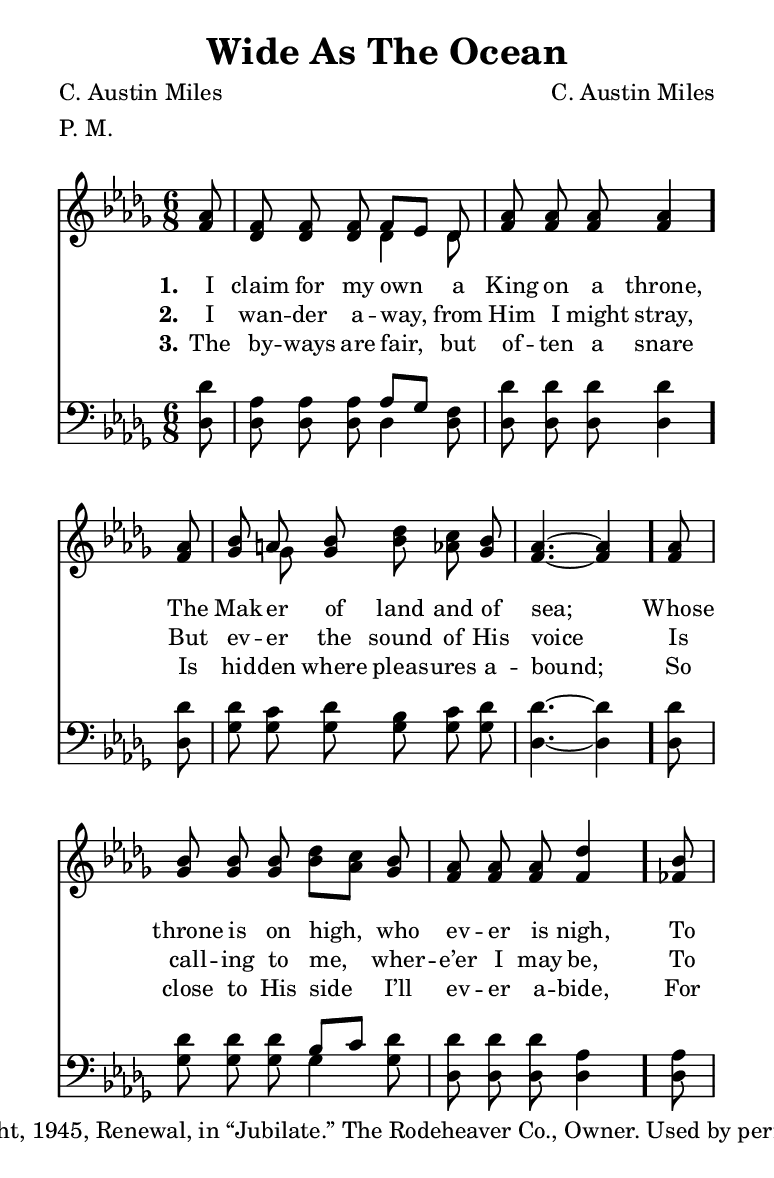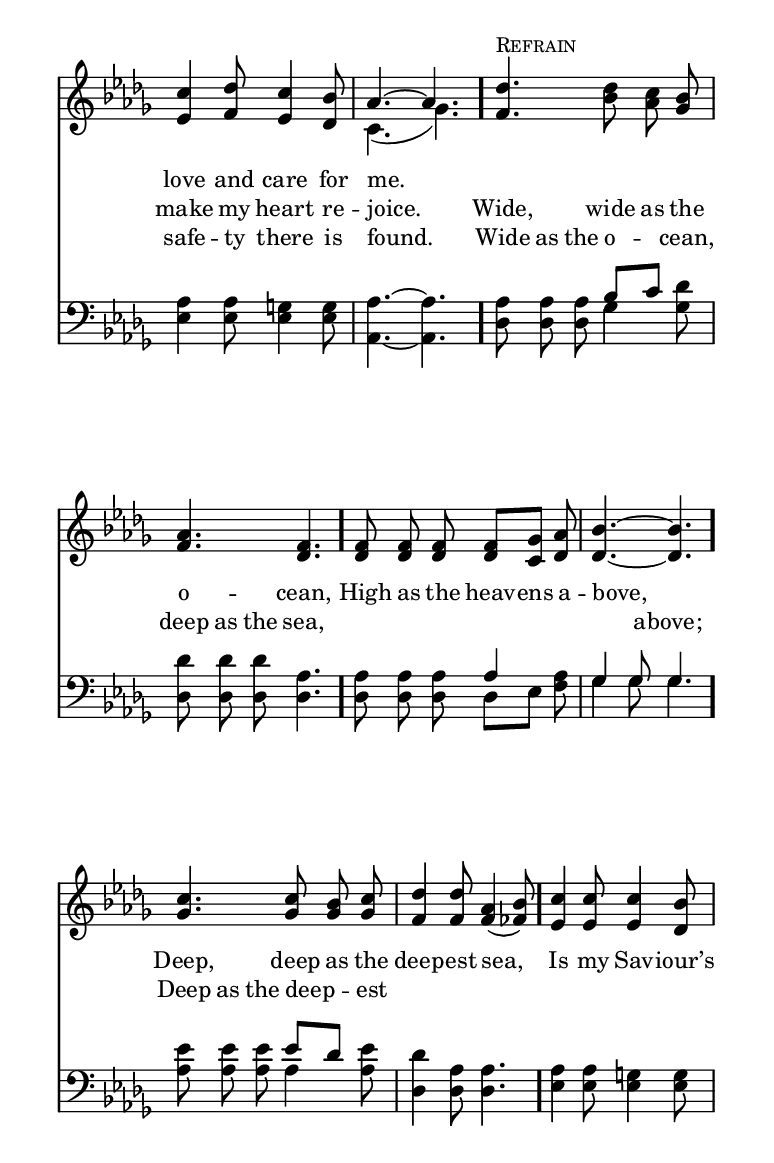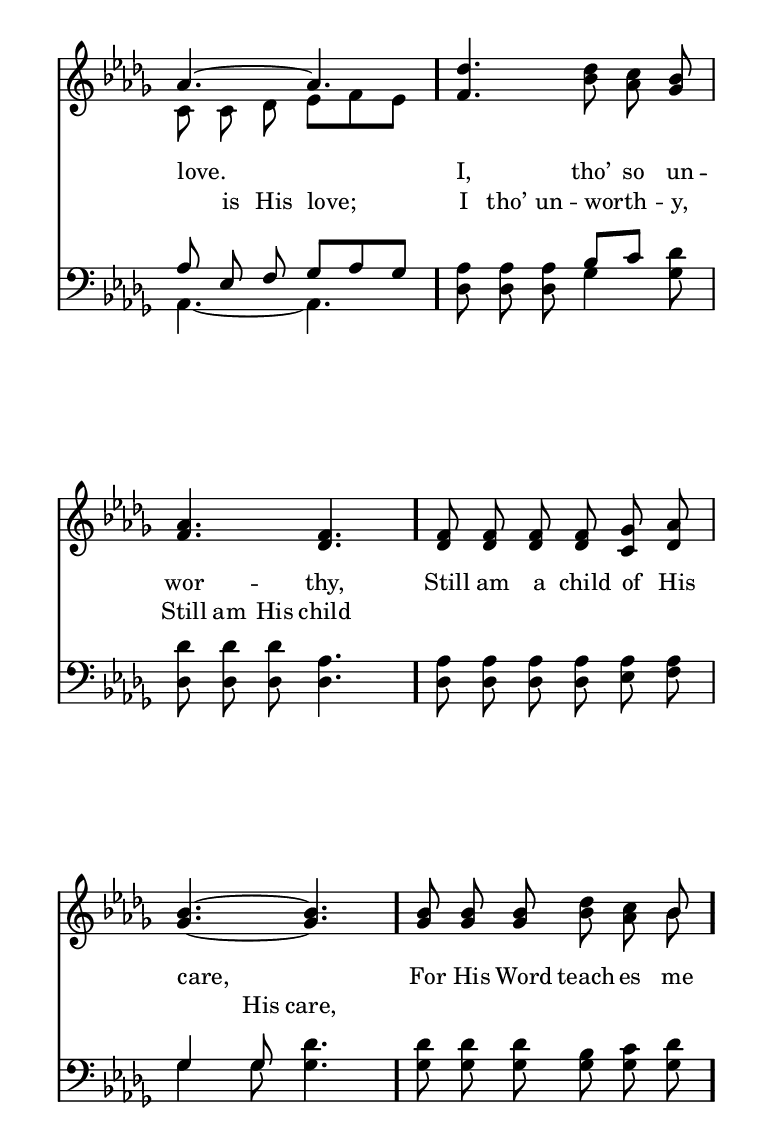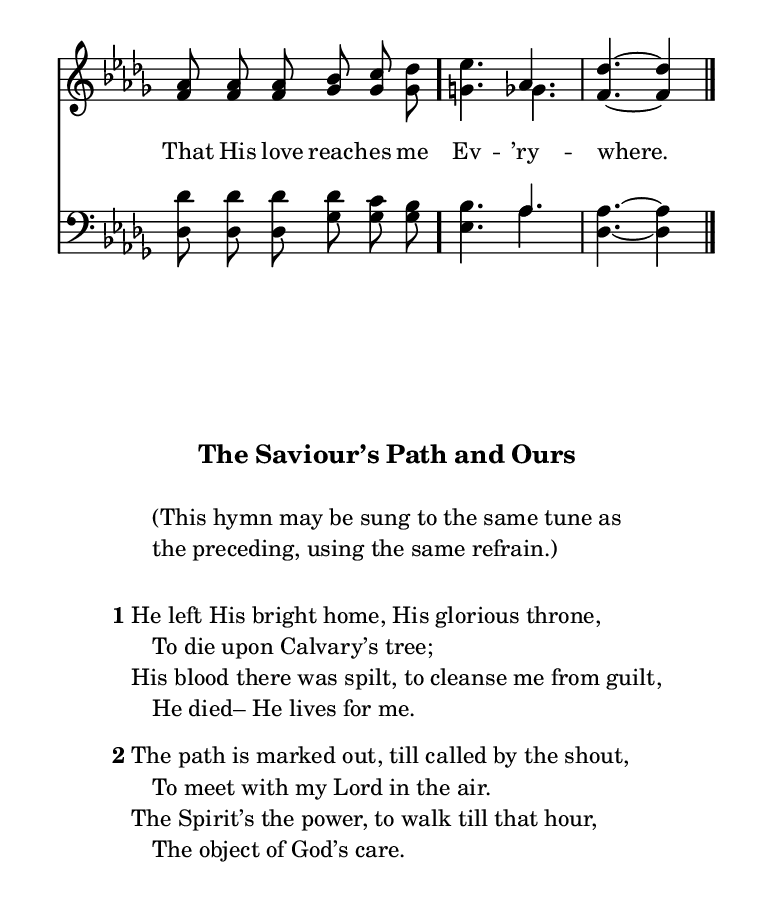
\include "common/global.ily"
\paper {
  \include "common/paper.ily"
  ragged-last-bottom = ##t
  page-count = #(cond (is-eogsized 2) (#t #f))
  system-count = #(cond (is-eogsized 7) (#t #f))
  systems-per-page = #(cond (is-eogsized 4) (#t #f))
}

\header{
  %children
  hymnnumber = "369"
  title = "Wide As The Ocean"
  tunename = ""
  meter = "P. M."
  poet = "C. Austin Miles"
  composer = "C. Austin Miles"
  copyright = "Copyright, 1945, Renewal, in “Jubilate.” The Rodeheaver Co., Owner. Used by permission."
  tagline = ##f
}

global = {
  \include "common/overrides.ily"
  \override Staff.TimeSignature.style = #'numbered
  \time 6/8
  \override Score.MetronomeMark.transparent = ##t % hide all fermata changes too
  \tempo 4=80
  \key des \major
  \partial 8
  \autoBeamOff
}

notesSoprano = {
\global
\relative c'' {

  aes8 | f f f f[ ees] des | aes' aes aes aes4
  aes8 | bes a bes des c bes | aes4. ~ aes4
  aes8 | bes bes bes des[ c] bes | aes aes aes des4
  bes8 | c4 des8 c4 bes8 | aes4. ~ aes4. |

  \eogbreak % mainly to avoid refrain vertical alignment cosmetic issues
  << s^\markup { \small \caps "Refrain" }
  { des4. des8 c bes | aes4. f4. } >>
  f8 f f f[ ges] aes | bes4. ~ bes4. |
  c4. c8 bes c | des4 des8 aes4( bes8) |
  c4 c8 c4 bes8 | aes4. ~ aes4. |
  des4. des8 c bes | aes4. f4.
  f8 f f f ges aes | bes4. ~ bes4. |
  bes8 bes bes des c bes | aes aes aes bes c des |
  ees4. aes,4. | des4. ~ des4

  \bar "|."

}
}

notesAlto = {
\global
\relative e' {

  f8 | des des des des4 des8 | f8 f f f4
  f8 | ges8 ges ges bes aes ges | f4. ~ f4
  f8 | ges ges ges bes[ aes] ges | f f f f4
  fes8 | ees4 f8 ees4 des8 | c4.( ges'4.) |

  f4. bes8 aes ges | f4. des4. |
  des8 des des des[ c] des | des4. ~ des4. |
  ges4. ges8 ges ges | f4 f8 f4( fes8) |
  ees4 ees8 ees4 des8 | c8 c des ees[ f ees] |
  f4. bes8 aes ges | f4. des4. |
  des8 des des des c des | ges4. ~ ges4. |
  ges8 ges ges bes aes bes | f f f ges ges ges |
  g4. ges4. | f4. ~ f4

}
}

notesTenor = {
\global
\relative a {

  des8 | aes aes aes aes[ ges] f | des' des des des4
  des8 | des c des bes c des | des4. ~ des4
  des8 | des des des bes[ c] des | des des des aes4
  aes8 | aes4 aes8 g4 g8 | aes4. ~ aes4. |

  aes8 aes aes bes[ c] des | des des des aes4. |
  aes8 aes aes aes4 aes8 | ges4 ges8 ges4. |
  ees'8 ees ees ees[ des] ees | des4 aes8 aes4. |
  aes4 aes8 g4 g8 | aes8 ees f ges[ aes ges] |
  aes8 aes aes bes[ c] des | des des des aes4. |
  aes8 aes aes aes aes aes | ges4 ges8 des'4. |
  des8 des des bes c des | des des des des c bes |
  bes4. aes4. | aes4. ~ aes4

}
}

notesBass = {
\global
\relative f {

  des8 des des des des4 des8 | des8 des des des4
  des8 | ges ges ges ges ges ges | des4. ~ des4
  des8 | ges ges ges ges4 ges8 | des8 des des des4
  des8 | ees4 ees8 ees4 ees8 | aes,4. ~ aes4. |

  des8 des des ges4 ges8 | des8 des des des4. |
  des8 des des des[ ees] f | ges4 ges8 ges4. |
  aes8 aes aes aes4 aes8 | des,4 des8 des4. |
  ees4 ees8 ees4 ees8 | aes,4. ~ aes4. |
  des8 des des ges4 ges8 | des8 des des des4. |
  des8 des des des ees f | ges4 ges8 ges4. |
  ges8 ges ges ges ges ges | des des des ges ges ges |
  ees4. aes4. | des,4. ~ des4

}
}

Refrain = \lyricmode {

Wide, wide as the o -- cean, \bar "."
High as the { \mon } heav -- ens { \moff } a -- bove, \bar "."
Deep, deep as the deep -- est sea, \bar "."
Is my Sav -- iour’s love. \bar "."
I, tho’ so un -- wor -- thy, \bar "."
Still am a child of His care, \bar "."
For His Word teach -- es me \bar "."
That His love reach -- es me \bar "."
Ev -- ’ry -- where. \bar "."

}

wordsA = \lyricmode {
\set stanza = "1."

I claim for my own a King on a throne, \bar "."
The Mak -- er of land and of sea; \bar "."
Whose throne is on high, who ev -- er is nigh, \bar "."
To love and care for me. \bar "."

}

wordsB = \lyricmode {
\set stanza = "2."

I wan -- der a -- way, from Him I might stray,
But ev -- er the sound of His voice
Is call -- ing to me, wher -- e’er I may be,
To make my heart re -- joice.

\Refrain

}

wordsC = \lyricmode {
\set stanza = "3."

The by -- ways are fair, but of -- ten a snare
Is hid -- den where pleas -- ures a -- bound;
So close to His side I’ll ev -- er a -- bide,
For safe -- ty there is found.

}

underWords = \lyricmode {

\repeat unfold 34 \skip 4
Wide as the o -- cean, deep as the sea,

\repeat unfold 6 \skip 4
a -- bove;
Deep as the deep -- est

\repeat unfold 8 \skip 4
is His love;
I tho’ un -- worth -- y,
Still am His child

\repeat unfold 7 \skip 4
His care,

}

extraA = \markuplist {

\line { He left His bright home, His glorious throne, }
\line { { \hspace #2 } To die upon Calvary’s tree; }
\line { His blood there was spilt, to cleanse me from guilt, }
\line { { \hspace #2 } He died– He lives for me. }

}

extraB = \markuplist {

\line { The path is marked out, till called by the shout, }
\line { { \hspace #2 } To meet with my Lord in the air. }
\line { The Spirit’s the power, to walk till that hour, }
\line { { \hspace #2 } The object of God’s care. }

}

\score {
  \context ChoirStaff <<
    \context Staff = upper <<
      \set Staff.autoBeaming = ##f
      \set ChoirStaff.systemStartDelimiter = #'SystemStartBar
      \set ChoirStaff.printPartCombineTexts = ##f
      \partcombine #'(2 . 9) \notesSoprano \notesAlto
      \context NullVoice = sopranos { \voiceOne << \notesSoprano >> }
      \context NullVoice = altos { \voiceTwo << \notesAlto >> }
      \context Lyrics = one   \lyricsto sopranos \wordsA
      \context Lyrics = two   \lyricsto sopranos \wordsB
      \context Lyrics = three \lyricsto sopranos \wordsC
    >>
    \context Staff = men <<
      \set Staff.autoBeaming = ##f
      \clef bass
      \set ChoirStaff.printPartCombineTexts = ##f
      \partcombine #'(2 . 9) \notesTenor \notesBass
      \context NullVoice = tenors { \voiceOne << \notesTenor >> }
      \context NullVoice = basses { \voiceTwo << \notesBass >> }
      \context Lyrics = three \with { alignAboveContext = men } \lyricsto tenors \underWords
    >>
  >>
  \layout {
    \include "common/layout.ily"
  }
  \midi{
    \include "common/midi.ily"
  }
}

\noPageBreak

headA = \markuplist {
\line { \bold \larger { The Saviour’s Path and Ours } }
}

headB = \markuplist {
\line { (This hymn may be sung to the same tune as }
\line { the preceding, using the same refrain.) }
}

\markup { \fill-line { \center-column {
  \line{ \column { \headA } } \combine \null \vspace #0.4
  \line{ \column { \headB } } \combine \null \vspace #1
  \column {
    \line{ \bold 1 \column { \extraA } } \combine \null \vspace #0.5
    \line{ \bold 2 \column { \extraB } } \combine \null \vspace #0.5
  }
} } }

\version "2.19.49"  % necessary for upgrading to future LilyPond versions.

% vi:set et ts=2 sw=2 ai nocindent syntax=lilypond:
